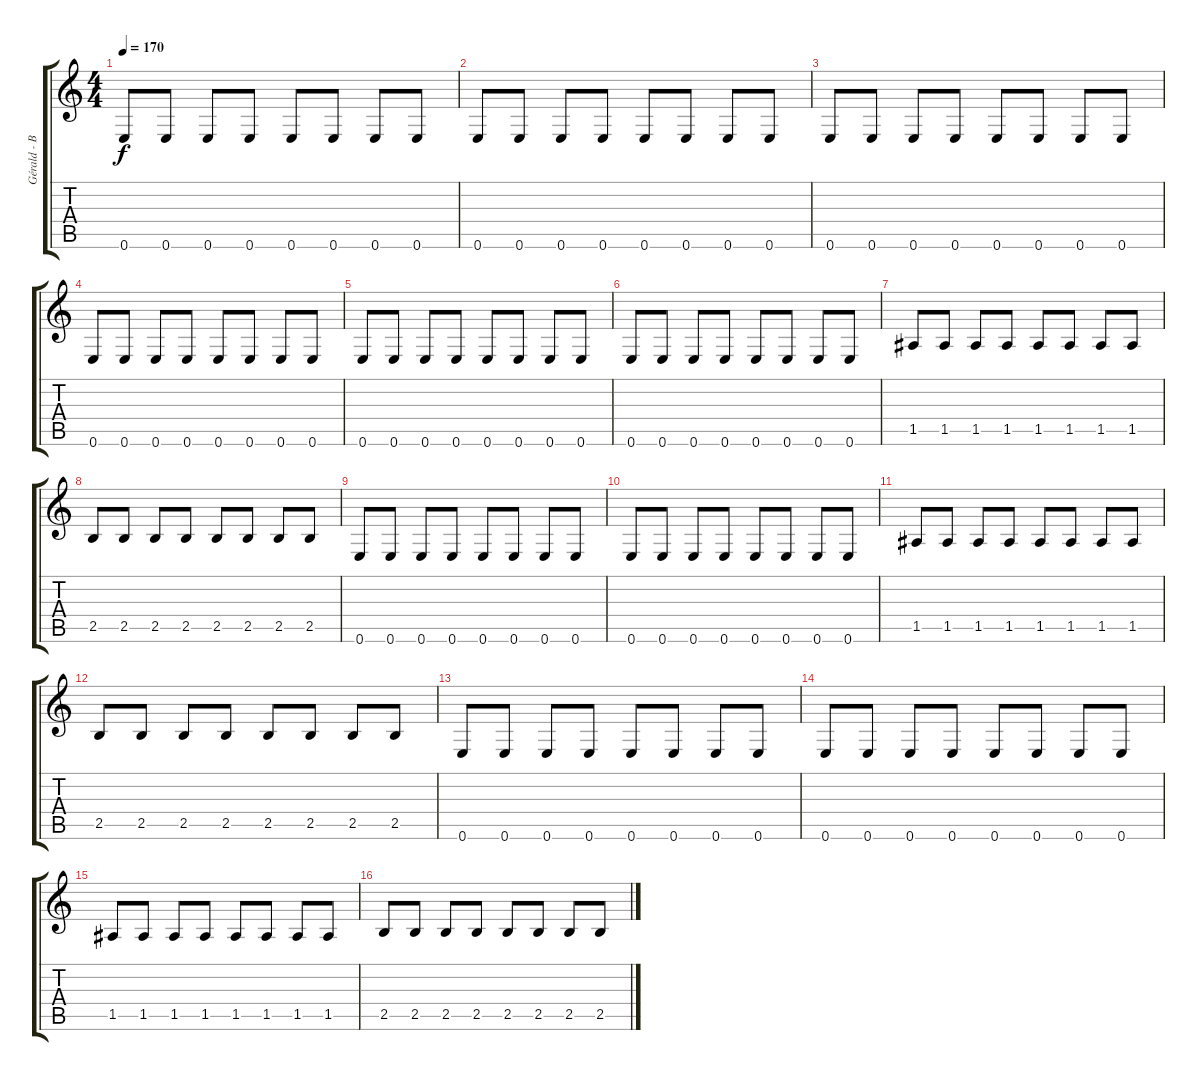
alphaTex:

\track ("Gérald - Bass" "Gérald - B") {instrument electricbassfinger}
\staff {score tabs}
\tuning (E4 B3 G3 D3 A2 E2) {hide}
\ts (4 4)
\tempo 170
\clef g2
\ks c
0.6.8{dy f} 0.6.8 0.6.8 0.6.8 0.6.8 0.6.8 0.6.8 0.6.8 |
0.6.8 0.6.8 0.6.8 0.6.8 0.6.8 0.6.8 0.6.8 0.6.8 |
0.6.8 0.6.8 0.6.8 0.6.8 0.6.8 0.6.8 0.6.8 0.6.8 |
0.6.8 0.6.8 0.6.8 0.6.8 0.6.8 0.6.8 0.6.8 0.6.8 |
0.6.8 0.6.8 0.6.8 0.6.8 0.6.8 0.6.8 0.6.8 0.6.8 |
0.6.8 0.6.8 0.6.8 0.6.8 0.6.8 0.6.8 0.6.8 0.6.8 |
1.5.8 1.5.8 1.5.8 1.5.8 1.5.8 1.5.8 1.5.8 1.5.8 |
2.5.8 2.5.8 2.5.8 2.5.8 2.5.8 2.5.8 2.5.8 2.5.8 |
0.6.8 0.6.8 0.6.8 0.6.8 0.6.8 0.6.8 0.6.8 0.6.8 |
0.6.8 0.6.8 0.6.8 0.6.8 0.6.8 0.6.8 0.6.8 0.6.8 |
1.5.8 1.5.8 1.5.8 1.5.8 1.5.8 1.5.8 1.5.8 1.5.8 |
2.5.8 2.5.8 2.5.8 2.5.8 2.5.8 2.5.8 2.5.8 2.5.8 |
0.6.8 0.6.8 0.6.8 0.6.8 0.6.8 0.6.8 0.6.8 0.6.8 |
0.6.8 0.6.8 0.6.8 0.6.8 0.6.8 0.6.8 0.6.8 0.6.8 |
1.5.8 1.5.8 1.5.8 1.5.8 1.5.8 1.5.8 1.5.8 1.5.8 |
2.5.8 2.5.8 2.5.8 2.5.8 2.5.8 2.5.8 2.5.8 2.5.8
